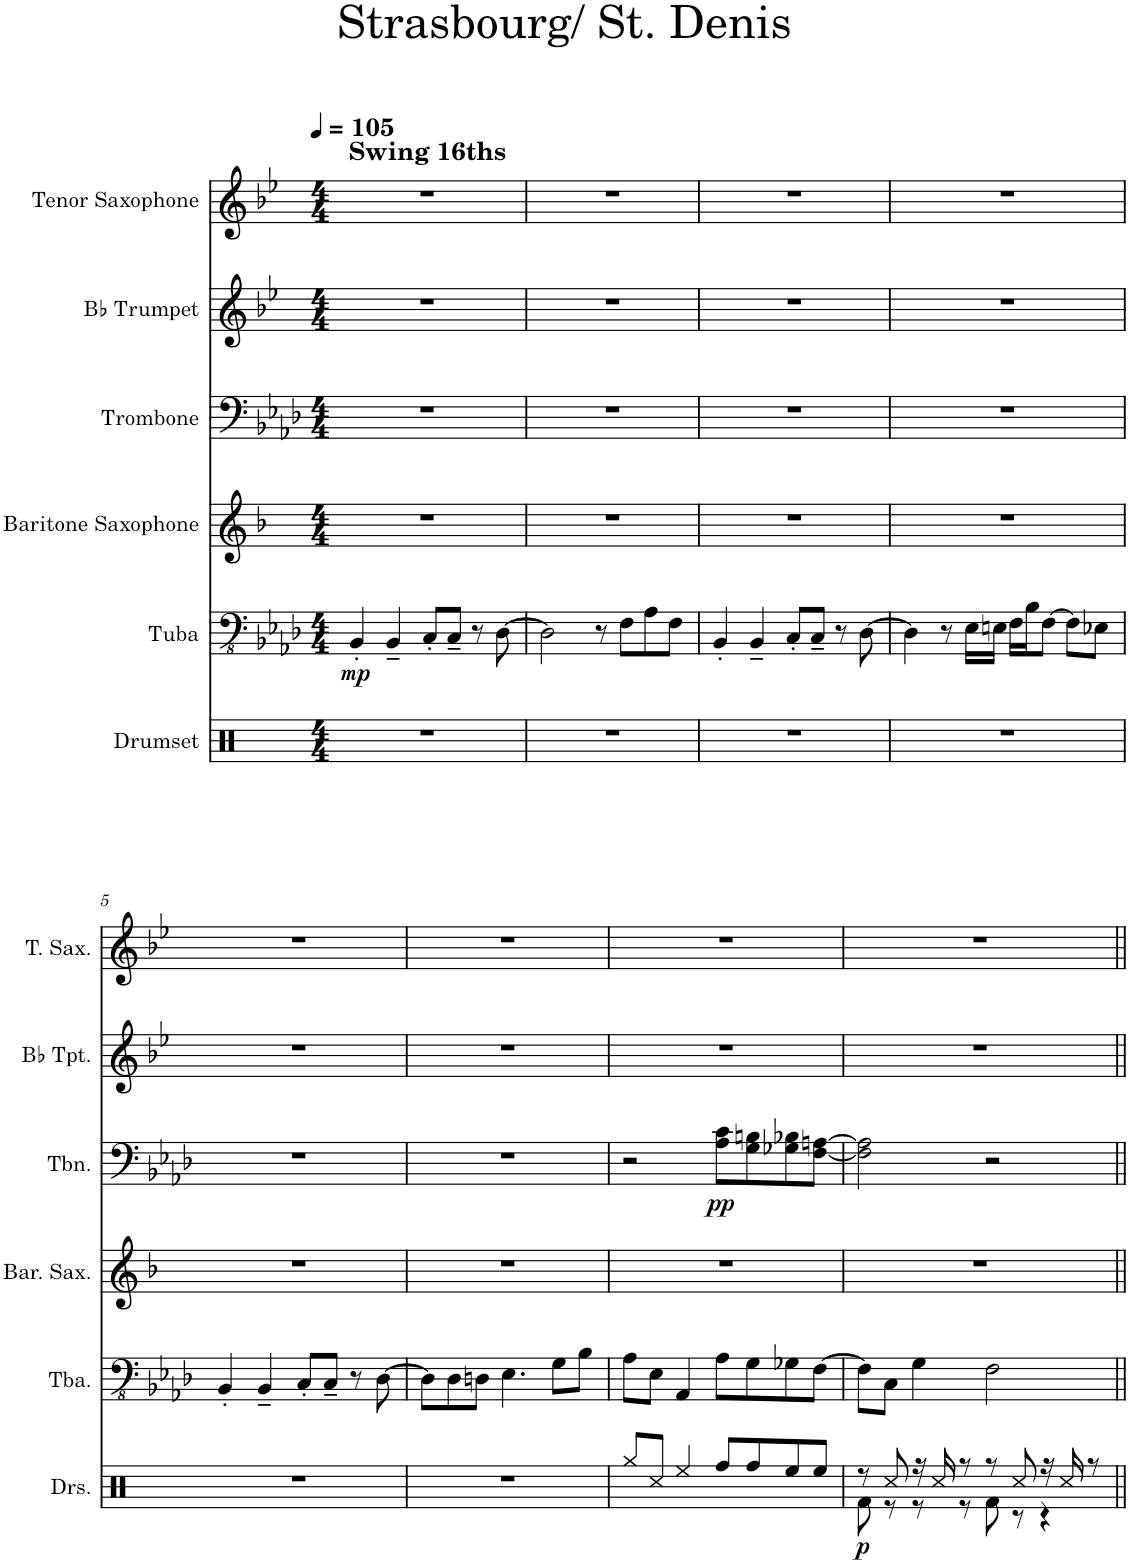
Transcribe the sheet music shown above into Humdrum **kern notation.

**kern	**dynam	**kern	**dynam	**kern	**kern	**dynam	**kern	**kern
*part6	*part6	*part5	*part5	*part4	*part3	*part3	*part2	*part1
*staff6	*staff6	*staff5	*staff5	*staff4	*staff3	*staff3	*staff2	*staff1
*I"Drumset	*	*I"Tuba	*	*I"Baritone Saxophone	*I"Trombone	*	*I"Bb Trumpet	*I"Tenor Saxophone
*I'Drs.	*	*I'Tba.	*	*I'Bar. Sax.	*I'Tbn.	*	*I'Bb Tpt.	*I'T. Sax.
*clefX	*	*clefFv4	*	*clefG2	*clefF4	*	*clefG2	*clefG2
*	*	*	*	*Trd12c21	*	*	*Trd1c2	*Trd8c14
*k[]	*	*k[b-e-a-d-]	*	*k[b-]	*k[b-e-a-d-]	*	*k[b-e-]	*k[b-e-]
*M4/4	*	*M4/4	*	*M4/4	*M4/4	*	*M4/4	*M4/4
*MM105	*	*MM105	*	*MM105	*MM105	*	*MM105	*MM105
=1	=1	=1	=1	=1	=1	=1	=1	=1
!	!	!	!	!	!	!	!	!LO:TX:a:B:t=Swing 16ths
!	!	!	!LO:DY:b	!	!	!	!	!
1r	.	4BBB-'/	mp	1r	1r	.	1r	1r
.	.	4BBB-~/	.	.	.	.	.	.
.	.	8CC'/L	.	.	.	.	.	.
.	.	8CC~/J	.	.	.	.	.	.
.	.	8r	.	.	.	.	.	.
.	.	[8DD-\	.	.	.	.	.	.
=2	=2	=2	=2	=2	=2	=2	=2	=2
1r	.	2DD-\]	.	1r	1r	.	1r	1r
.	.	8r	.	.	.	.	.	.
.	.	8FF\L	.	.	.	.	.	.
.	.	8AA-\	.	.	.	.	.	.
.	.	8FF\J	.	.	.	.	.	.
=3	=3	=3	=3	=3	=3	=3	=3	=3
1r	.	4BBB-'/	.	1r	1r	.	1r	1r
.	.	4BBB-~/	.	.	.	.	.	.
.	.	8CC'/L	.	.	.	.	.	.
.	.	8CC~/J	.	.	.	.	.	.
.	.	8r	.	.	.	.	.	.
.	.	[8DD-\	.	.	.	.	.	.
=4	=4	=4	=4	=4	=4	=4	=4	=4
1r	.	4DD-\]	.	1r	1r	.	1r	1r
.	.	8r	.	.	.	.	.	.
.	.	16EE-\LL	.	.	.	.	.	.
.	.	16EEn\JJ	.	.	.	.	.	.
.	.	16FF\LL	.	.	.	.	.	.
.	.	16BB-\J	.	.	.	.	.	.
.	.	[8FF\J	.	.	.	.	.	.
.	.	8FF\L]	.	.	.	.	.	.
.	.	8EE-X\J	.	.	.	.	.	.
!!LO:LB:g=z
=5	=5	=5	=5	=5	=5	=5	=5	=5
1r	.	4BBB-'/	.	1r	1r	.	1r	1r
.	.	4BBB-~/	.	.	.	.	.	.
.	.	8CC'/L	.	.	.	.	.	.
.	.	8CC~/J	.	.	.	.	.	.
.	.	8r	.	.	.	.	.	.
.	.	[8DD-\	.	.	.	.	.	.
=6	=6	=6	=6	=6	=6	=6	=6	=6
1r	.	8DD-\L]	.	1r	1r	.	1r	1r
.	.	8DD-\	.	.	.	.	.	.
.	.	8DDn\J	.	.	.	.	.	.
.	.	4.EE-\	.	.	.	.	.	.
.	.	8GG\L	.	.	.	.	.	.
.	.	8BB-\J	.	.	.	.	.	.
=7	=7	=7	=7	=7	=7	=7	=7	=7
8Rgg/L	.	8AA-\L	.	1r	2r	.	1r	1r
8Rcc/J	.	8EE-\J	.	.	.	.	.	.
4Ree/	.	4AAA-/	.	.	.	.	.	.
!	!	!	!	!	!	!LO:DY:b	!	!
8Rff/L	.	8AA-\L	.	.	8A-\ 8c\L	pp	.	.
8Rff/	.	8GG\	.	.	8G\ 8Bn\	.	.	.
8Ree/	.	8GG-X\	.	.	8G-X\ 8B-X\	.	.	.
8Ree/J	.	[8FF\J	.	.	[8F\ [8An\J	.	.	.
=8	=8	=8	=8	=8	=8	=8	=8	=8
*^	*	*	*	*	*	*	*	*
!	!	!LO:DY:b	!	!	!	!	!	!	!
8r	8Rf\	p	8FF\L]	.	1r	2F\] 2A\]	.	1r	1r
8Rcc/	8r	.	8CC\J	.	.	.	.	.	.
16r	8r	.	4GG\	.	.	.	.	.	.
16Rcc/	.	.	.	.	.	.	.	.	.
8r	8r	.	.	.	.	.	.	.	.
8r	8Rf\	.	2FF\	.	.	2r	.	.	.
8Rcc/	8r	.	.	.	.	.	.	.	.
16r	4r	.	.	.	.	.	.	.	.
16Rcc/	.	.	.	.	.	.	.	.	.
8r	.	.	.	.	.	.	.	.	.
*v	*v	*	*	*	*	*	*	*	*
=||	=||	=||	=||	=||	=||	=||	=||	=||
*-	*-	*-	*-	*-	*-	*-	*-	*-
